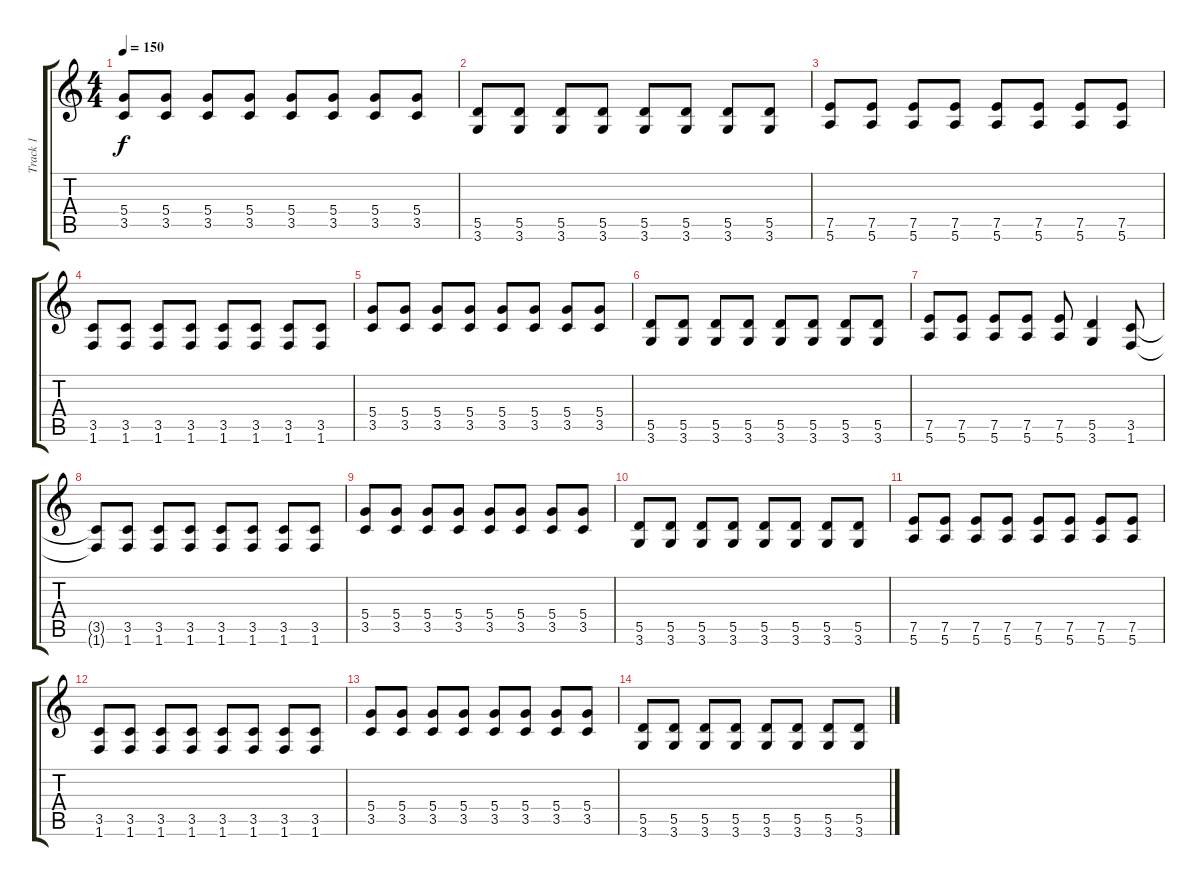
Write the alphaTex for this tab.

\track ("Track 1" "Track 1") {instrument overdrivenguitar}
\staff {score tabs}
\tuning (E4 B3 G3 D3 A2 E2) {hide}
\ts (4 4)
\tempo 150
\clef g2
\ks c
(5.4 3.5).8{dy f} (5.4 3.5).8 (5.4 3.5).8 (5.4 3.5).8 (5.4 3.5).8 (5.4 3.5).8 (5.4 3.5).8 (5.4 3.5).8 |
(5.5 3.6).8 (5.5 3.6).8 (5.5 3.6).8 (5.5 3.6).8 (5.5 3.6).8 (5.5 3.6).8 (5.5 3.6).8 (5.5 3.6).8 |
(7.5 5.6).8 (7.5 5.6).8 (7.5 5.6).8 (7.5 5.6).8 (7.5 5.6).8 (7.5 5.6).8 (7.5 5.6).8 (7.5 5.6).8 |
(3.5 1.6).8 (3.5 1.6).8 (3.5 1.6).8 (3.5 1.6).8 (3.5 1.6).8 (3.5 1.6).8 (3.5 1.6).8 (3.5 1.6).8 |
(5.4 3.5).8 (5.4 3.5).8 (5.4 3.5).8 (5.4 3.5).8 (5.4 3.5).8 (5.4 3.5).8 (5.4 3.5).8 (5.4 3.5).8 |
(5.5 3.6).8 (5.5 3.6).8 (5.5 3.6).8 (5.5 3.6).8 (5.5 3.6).8 (5.5 3.6).8 (5.5 3.6).8 (5.5 3.6).8 |
(7.5 5.6).8 (7.5 5.6).8 (7.5 5.6).8 (7.5 5.6).8 (7.5 5.6).8 (5.5 3.6).4 (3.5 1.6).8 |
(3.5{t} 1.6{t}).8 (3.5 1.6).8 (3.5 1.6).8 (3.5 1.6).8 (3.5 1.6).8 (3.5 1.6).8 (3.5 1.6).8 (3.5 1.6).8 |
(5.4 3.5).8{volume 4} (5.4 3.5).8 (5.4 3.5).8 (5.4 3.5).8 (5.4 3.5).8 (5.4 3.5).8 (5.4 3.5).8 (5.4 3.5).8 |
(5.5 3.6).8 (5.5 3.6).8 (5.5 3.6).8 (5.5 3.6).8 (5.5 3.6).8 (5.5 3.6).8 (5.5 3.6).8 (5.5 3.6).8 |
(7.5 5.6).8 (7.5 5.6).8 (7.5 5.6).8 (7.5 5.6).8 (7.5 5.6).8 (7.5 5.6).8 (7.5 5.6).8 (7.5 5.6).8 |
(3.5 1.6).8 (3.5 1.6).8 (3.5 1.6).8 (3.5 1.6).8 (3.5 1.6).8 (3.5 1.6).8 (3.5 1.6).8 (3.5 1.6).8 |
(5.4 3.5).8 (5.4 3.5).8 (5.4 3.5).8 (5.4 3.5).8 (5.4 3.5).8 (5.4 3.5).8 (5.4 3.5).8 (5.4 3.5).8 |
(5.5 3.6).8 (5.5 3.6).8 (5.5 3.6).8 (5.5 3.6).8 (5.5 3.6).8 (5.5 3.6).8 (5.5 3.6).8 (5.5 3.6).8
